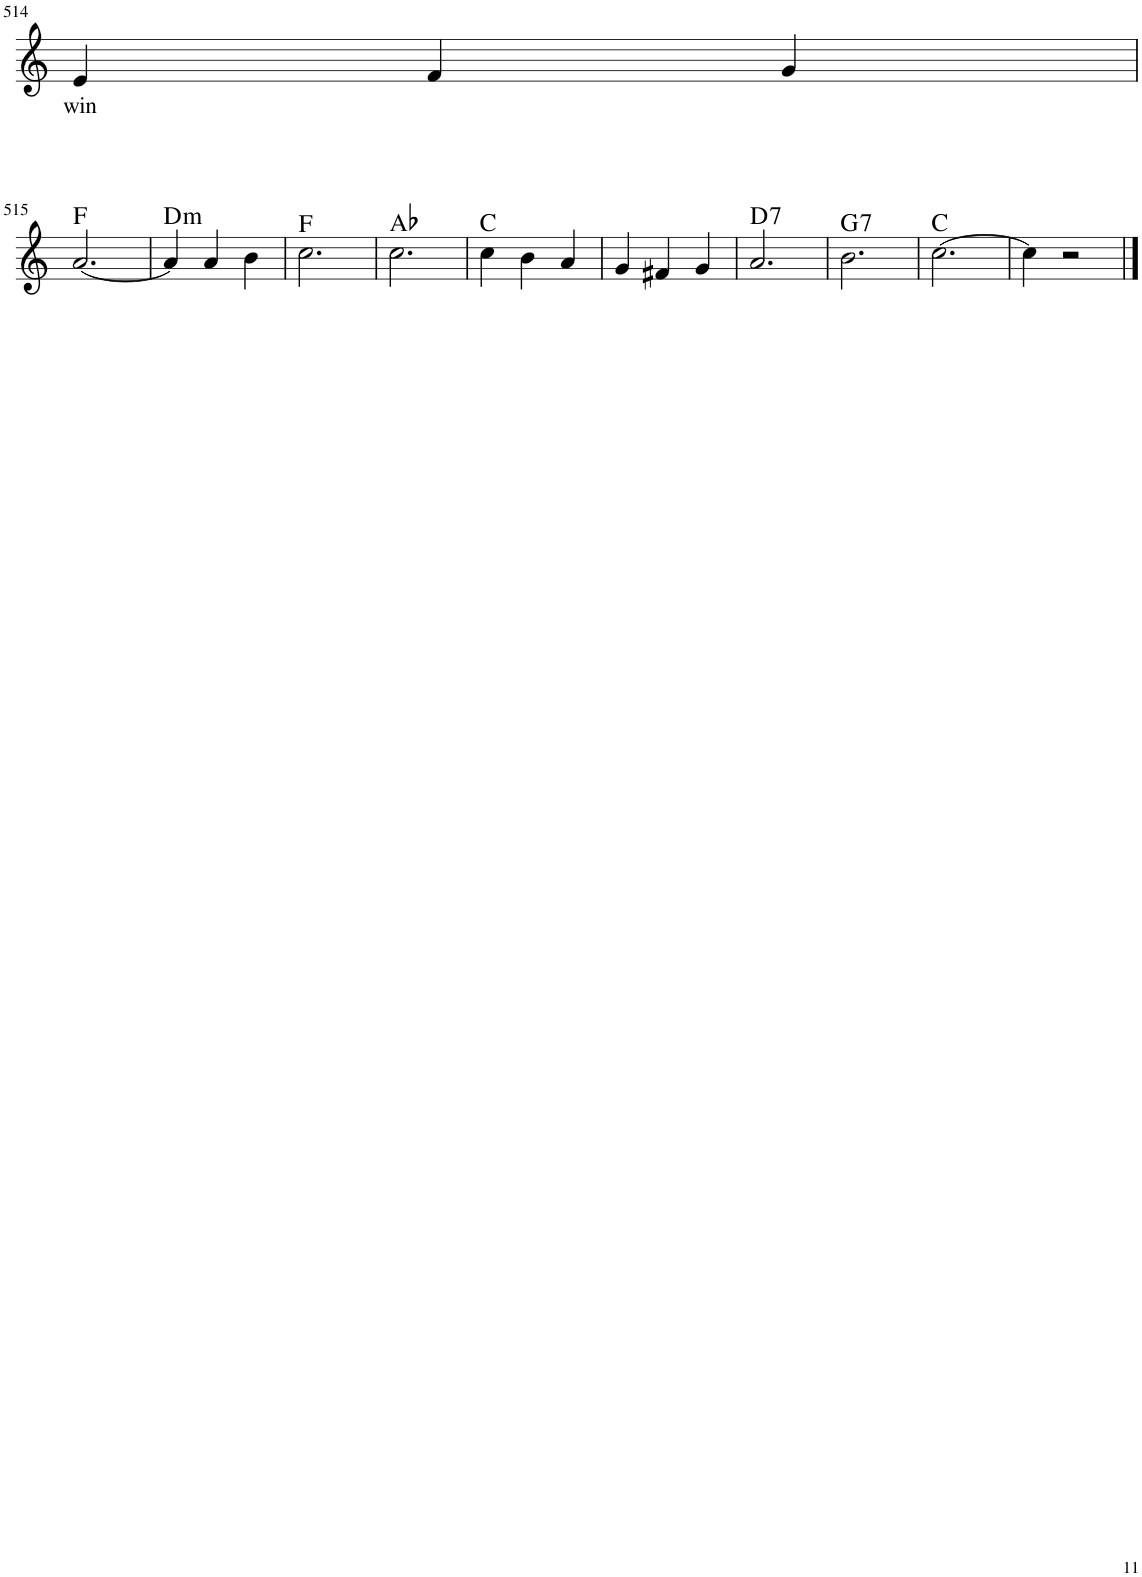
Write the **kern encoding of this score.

**kern	**text	**harte
*part1	*part1	*part1
*staff1	*staff1	*
*I"Electric Piano	*	*
*I'E.Pno	*	*
!!LO:PB:g=z
*clefG2	*	*
*k[]	*	*
*M3/4	*	*
=514	=514	=514
!	!LO:LY:b	!
4e/	win	.
4f/	.	.
4g/	.	.
!!LO:LB:g=z
=515	=515	=515
[2.a/	.	F:maj
=516	=516	=516
!	!	!LO:H:kt=m
4a/]	.	D:min
4a/	.	.
4b\	.	.
=517	=517	=517
2.cc\	.	F:maj
=518	=518	=518
2.cc\	.	Ab:maj
=519	=519	=519
4cc\	.	C:maj
4b\	.	.
4a/	.	.
=520	=520	=520
4g/	.	.
4f#X/	.	.
4g/	.	.
=521	=521	=521
!	!	!LO:H:kt=7
2.a/	.	D:7
=522	=522	=522
!	!	!LO:H:kt=7
2.b\	.	G:7
=523	=523	=523
[2.cc\	.	C:maj
=524	=524	=524
4cc\]	.	.
2r	.	.
==	==	==
*-	*-	*-
